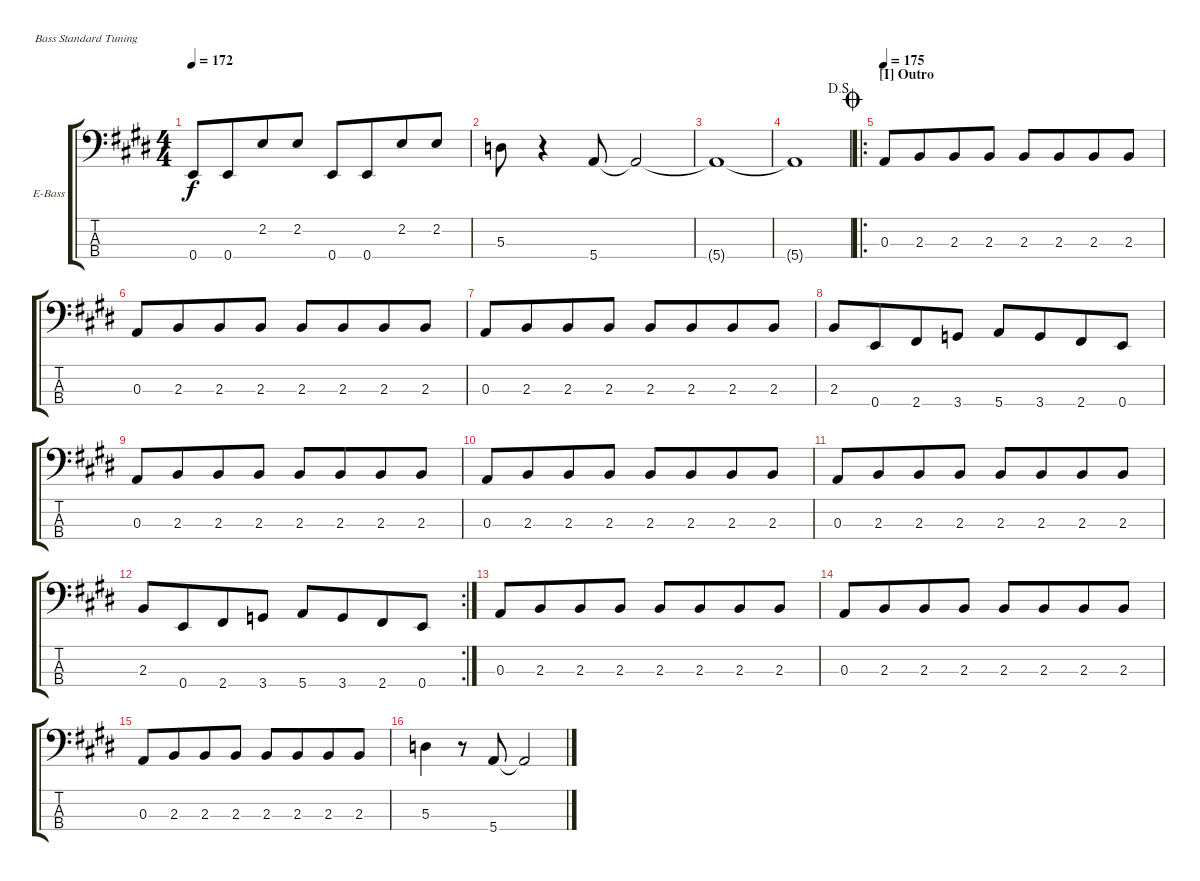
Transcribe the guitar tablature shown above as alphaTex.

\bracketExtendMode groupsimilarinstruments
\firstSystemTrackNameOrientation horizontal
\otherSystemsTrackNameOrientation horizontal
\track ("Bass" "E-Bass") {instrument electricbassfinger}
\staff {score tabs}
\tuning (G2 D2 A1 E1)
\ts (4 4)
\tempo 172
\clef f4
\scale
0.333333
\ks e
0.4.8{dy f} 0.4.8{beam merge} 2.2.8 2.2.8 0.4.8 0.4.8{beam merge} 2.2.8 2.2.8 |
\scale
0.244094 5.3.8 r.4 5.4.8 5.4{t}.2 |
\scale
0.244094 5.4{t}.1 |
\jump dalsegno
\scale
0.511811 5.4{t}.1 |
\ro
\section ("I" "Outro")
\jump coda
\tempo 175
\scale
0.373737 0.3.8 2.3.8{beam merge} 2.3.8 2.3.8 2.3.8 2.3.8{beam merge} 2.3.8 2.3.8 |
\scale
0.313131 0.3.8 2.3.8{beam merge} 2.3.8 2.3.8 2.3.8 2.3.8{beam merge} 2.3.8 2.3.8 |
\scale
0.313131 0.3.8 2.3.8{beam merge} 2.3.8 2.3.8 2.3.8 2.3.8{beam merge} 2.3.8 2.3.8 |
\scale
0.354167 2.3.8 0.4.8{beam merge} 2.4.8 3.4.8 5.4.8 3.4.8{beam merge} 2.4.8 0.4.8 |
0.3.8 2.3.8{beam merge} 2.3.8 2.3.8 2.3.8 2.3.8{beam merge} 2.3.8 2.3.8 |
0.3.8 2.3.8{beam merge} 2.3.8 2.3.8 2.3.8 2.3.8{beam merge} 2.3.8 2.3.8 |
0.3.8 2.3.8{beam merge} 2.3.8 2.3.8 2.3.8 2.3.8{beam merge} 2.3.8 2.3.8 |
\rc 2
2.3.8 0.4.8{beam merge} 2.4.8 3.4.8 5.4.8 3.4.8{beam merge} 2.4.8 0.4.8 |
\scale
0.322917 0.3.8 2.3.8{beam merge} 2.3.8 2.3.8 2.3.8 2.3.8{beam merge} 2.3.8 2.3.8 |
\scale
0.322917 0.3.8 2.3.8{beam merge} 2.3.8 2.3.8 2.3.8 2.3.8{beam merge} 2.3.8 2.3.8 |
\scale
0.333333 0.3.8 2.3.8{beam merge} 2.3.8 2.3.8 2.3.8 2.3.8{beam merge} 2.3.8 2.3.8 |
\scale
0.333333 5.3.4 r.8 5.4.8 5.4{t}.2
